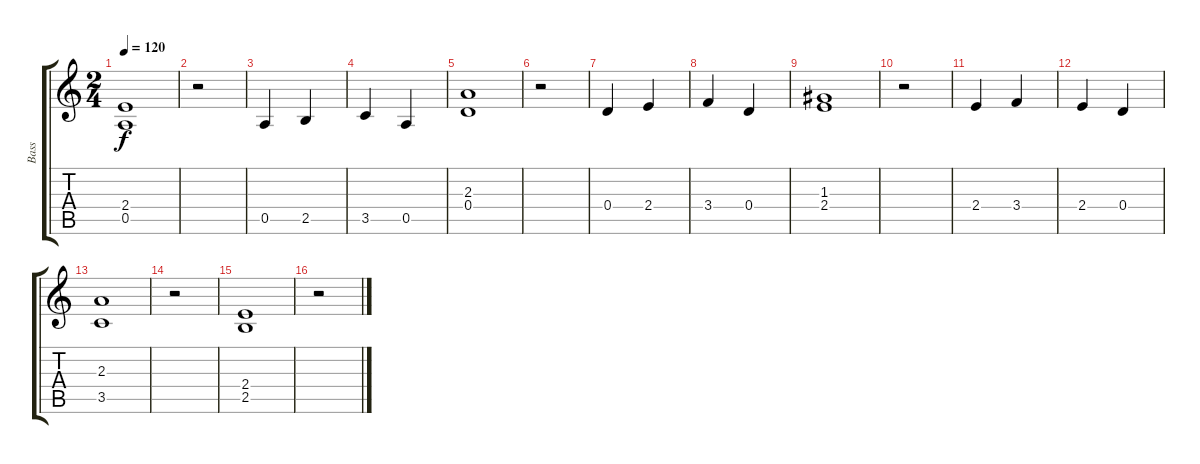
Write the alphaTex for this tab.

\track ("Bass" "Bass") {instrument acousticbass}
\staff {score tabs}
\tuning (E4 B3 G3 D3 A2 E2) {hide}
\ts (2 4)
\tempo 120
\clef g2
\ks c
(2.4 0.5).1{dy f instrument acousticbass} |
r.2 |
0.5.4 2.5.4 |
3.5.4 0.5.4 |
(2.3 0.4).1 |
r.2 |
0.4.4 2.4.4 |
3.4.4 0.4.4 |
(1.3 2.4).1 |
r.2 |
2.4.4 3.4.4 |
2.4.4 0.4.4 |
(2.3 3.5).1 |
r.2 |
(2.4 2.5).1 |
r.2
